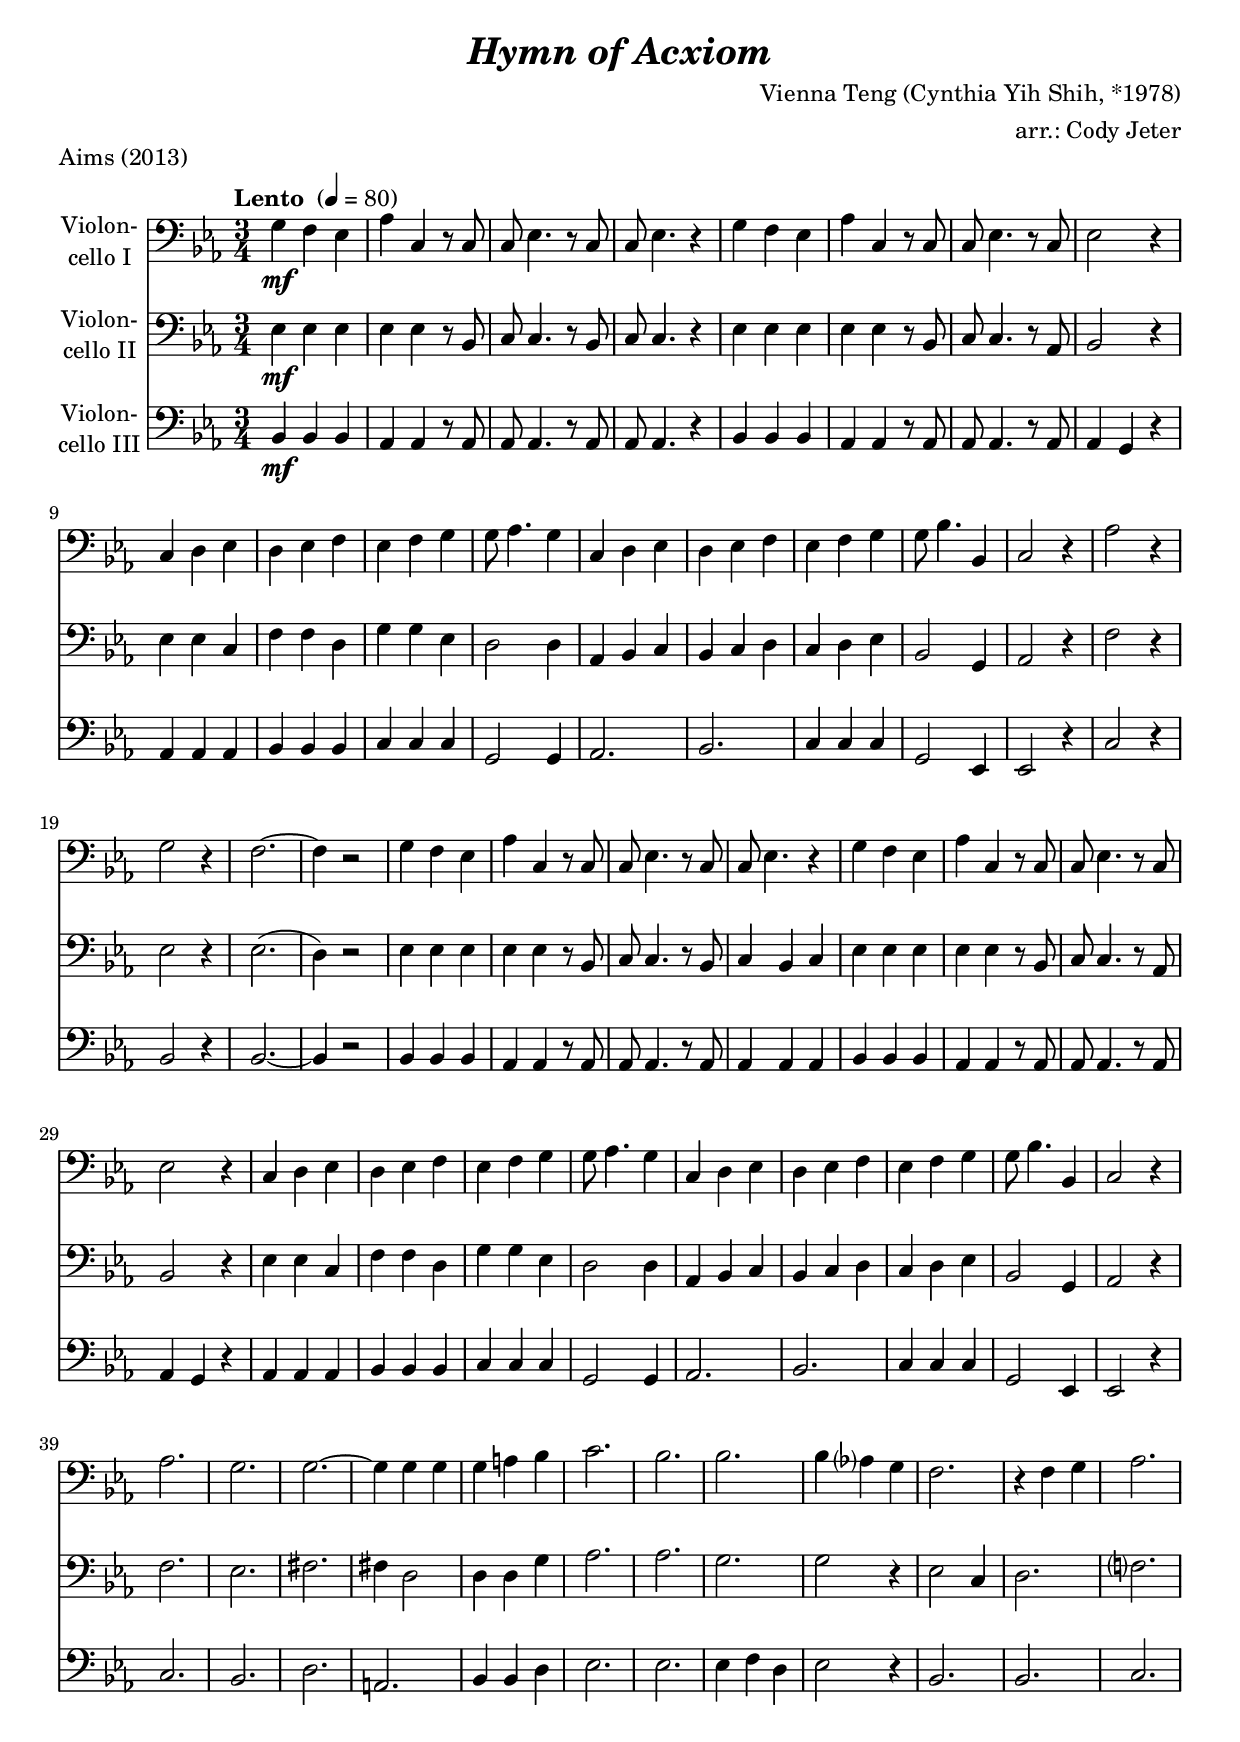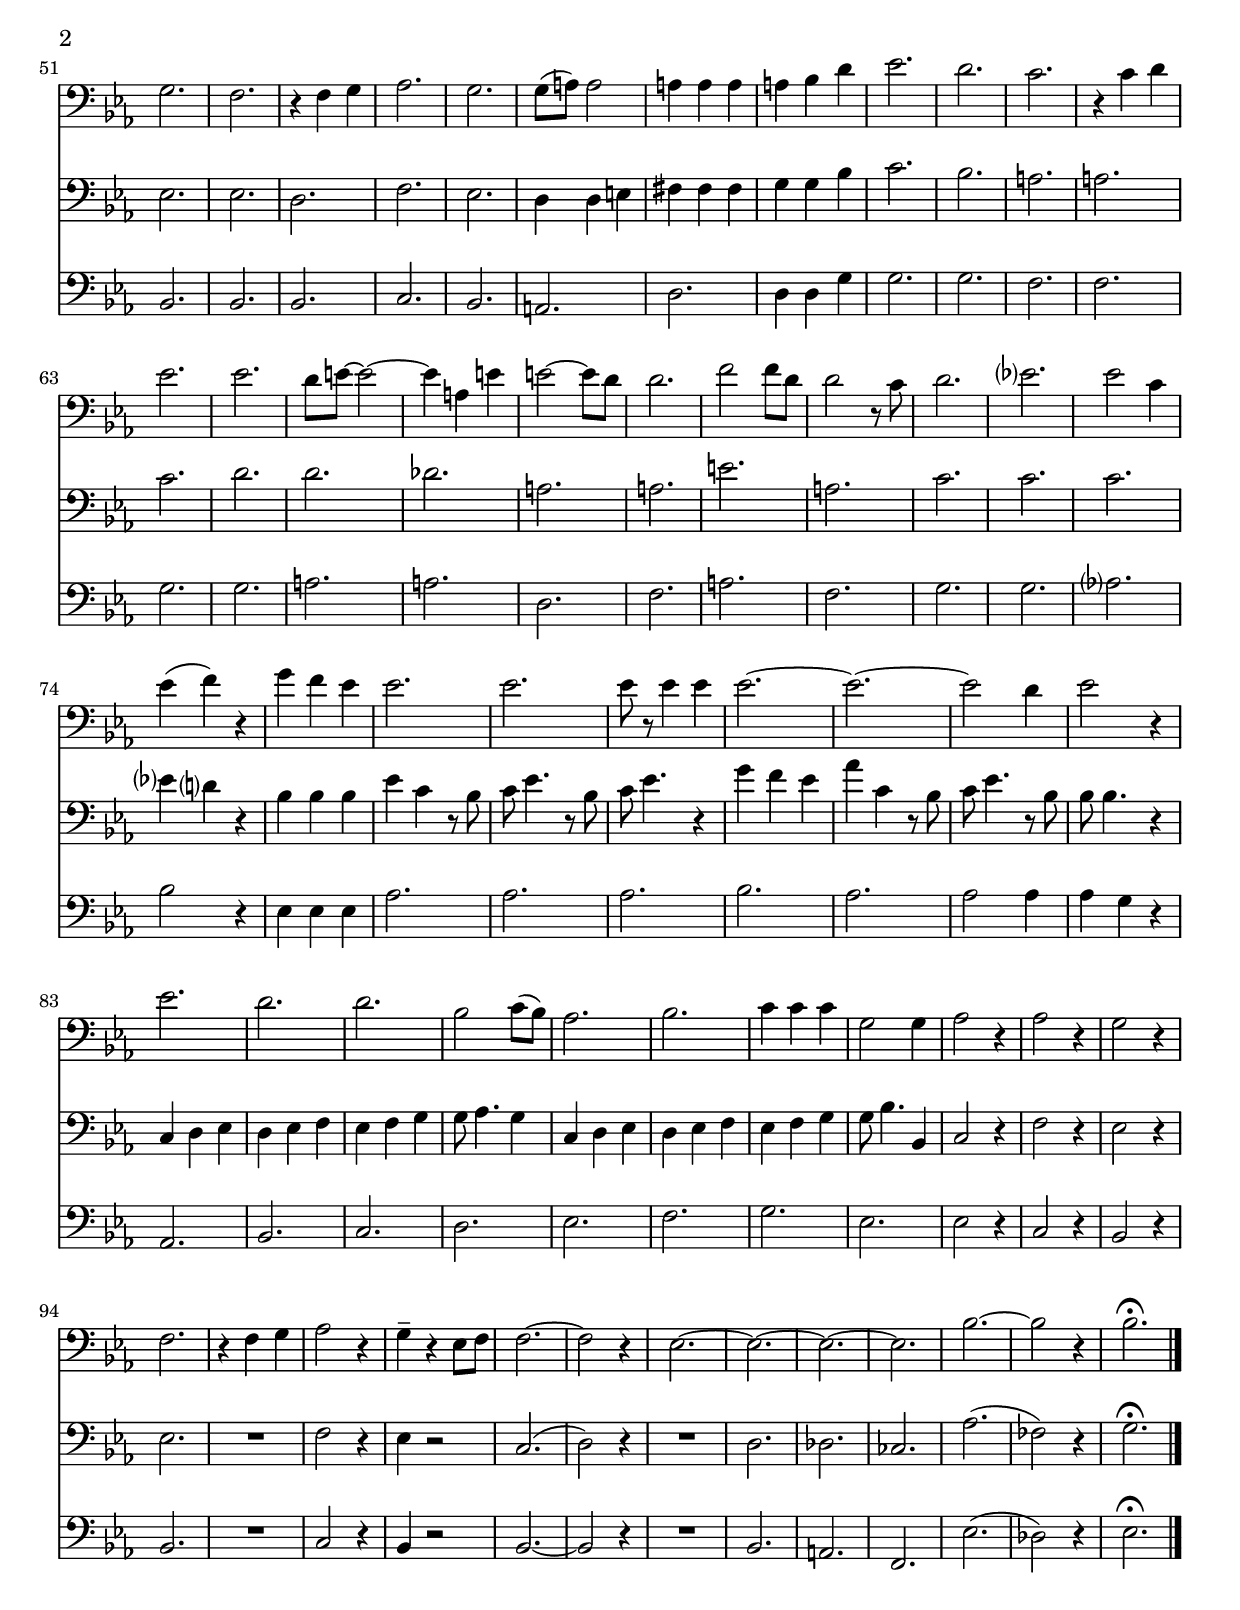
\version "2.18.2"
\include "deutsch.ly"

#(set-global-staff-size 20.25)

\header {
  title     = \markup \bold \italic "Hymn of Acxiom"
  composer  = "Vienna Teng (Cynthia Yih Shih, *1978)"
  arranger  = "arr.: Cody Jeter"
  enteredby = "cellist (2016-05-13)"
  piece     = "Aims (2013)"
}

voiceconsts = {
  \key g \major
  \time 3/4
  \clef "bass"
  \tempo "Lento " 4=80
%  \numericTimeSignature
%  \compressFullBarRests
  \set tupletSpannerDuration = #(ly:make-moment 1 4)
  % Set default beaming cor all staves
%  \set Timing.beamExceptions = #'()
%  \set Timing.baseMoment     = #(ly:make-moment 3 8)
%  \set Timing.beatStructure  = #'(1 1)
}

mist = "string ensemble 1"
%miba = "trombone"
mivc = "bassoon"
%mivc = "trombone"
mikl = "concertina"
miba = "electric bass (finger)"

pizz = \markup \italic "pizz."

va = \relative c' {
  \voiceconsts

  h4\mf a g
  c e, r8 e
  e g4. r8 e
  e g4. r4
  h a g
  c e, r8 e
  e g4. r8 e
  g2 r4

  e fis g
  fis g a
  g a h
  h8 c4. h4
  e, fis g
  fis g a
  g a h
  h8 d4. d,4
  e2 r4
  c'2 r4
  h2 r4

  a2.~
  a4 r2
  h4 a g
  c e, r8 e
  e g4. r8 e
  e g4. r4
  h a g
  c e, r8 e
  e g4. r8 e

  g2 r4
  e fis g
  fis g a
  g a h
  h8 c4. h4
  e, fis g
  fis g a
  g a h
  h8 d4. d,4
  e2 r4
  c'2.

  h
  h~
  h4 h h
  h cis d
  e2.
  d
  d
  d4 c? h
  a2.
  r4 a h
  c2.
  h

  a
  r4 a h
  c2.
  h
  h8( cis) cis2
  cis4 cis cis
  cis d fis
  g2.
  fis
  e
  r4 e fis

  g2.
  g
  fis8 gis~ gis2~
  gis4 cis, gis'
  gis2~ gis8 fis
  fis2.
  a2 a8 fis
  fis2 r8 e
  fis2.
  g?
  g2 e4

  g( a) r
  h a g
  g2.
  g
  g8 r g4 g
  g2.~
  g~
  g2 fis4

  g2 r4
  g2.
  fis
  fis
  d2 e8( d)
  c2.
  d
  e4 e e
  h2 h4
  c2 r4

  c2 r4
  h2 r4
  a2.
  r4 a h
  c2 r4
  h-- r g8 a
  a2.~
  a2 r4
  g2.~
  g~
  g~
  g
  d'~

  d2 r4
  d2.\fermata \bar "|."
}

vb = \relative c' {
  \voiceconsts

  g4\mf g g
  g g r8 d
  e e4. r8 d
  e e4. r4
  g g g
  g g r8 d
  e e4. r8 c
  d2 r4

  g g e
  a a fis
  h h g
  fis2 fis4
  c d e
  d e fis
  e fis g
  d2 h4
  c2 r4
  a'2 r4
  g2 r4

  g2.(
  fis4) r2
  g4 g g
  g g r8 d
  e e4. r8 d
  e4 d e
  g g g
  g g r8 d
  e e4. r8 c

  d2 r4
  g g e
  a a fis
  h h g
  fis2 fis4
  c d e
  d e fis
  e fis g
  d2 h4
  c2 r4
  a'2.

  g
  ais
  ais4 fis2
  fis4 fis h
  c2.
  c
  h
  h2 r4
  g2 e4
  fis2.
  a?
  g

  g
  fis
  a
  g
  fis4 fis gis
  ais ais ais
  h h d
  e2.
  d
  cis
  cis

  e
  fis
  fis f
  cis
  cis
  gis'
  cis,
  e
  e
  e

  g?4 fis? r
  d d d
  g e r8 d
  e g4.
  r8 d
  e g4. r4
  h a g
  c e, r8 d
  e g4. r8 d

  d d4. r4
  e, fis g
  fis g a
  g a h
  h8 c4. h4
  e, fis g
  fis g a
  g a h
  h8 d4. d,4
  e2 r4

  a2 r4
  g2 r4
  g2.
  R2.
  a2 r4
  g r2
  e2.(
  fis2) r4
  R2.
  fis2.
  f
  es
  c'(

  as2) r4
  h2.\fermata \bar "|."
}

vc = \relative c {
  \voiceconsts

  d4\mf d d
  c c r8 c
  c c4. r8 c
  c c4. r4
  d d d
  c c r8 c
  c c4. r8 c
  c4 h r

  c c c
  d d d
  e e e
  h2 h4
  c2.
  d
  e4 e e
  h2 g4
  g2 r4
  e'2 r4
  d2 r4

  d2.~
  d4 r2
  d4 d d
  c c r8 c
  c c4. r8 c
  c4 c c
  d d d
  c c r8 c
  c c4. r8 c

  c4 h r
  c c c
  d d d
  e e e
  h2 h4
  c2.
  d
  e4 e e
  h2 g4
  g2 r4
  e'2.

  d
  fis
  cis
  d4 d fis
  g2.
  g
  g4 a fis
  g2 r4
  d2.
  d
  e
  d

  d
  d
  e
  d
  cis
  fis
  fis4 fis h
  h2.
  h
  a
  a

  h
  h
  cis
  cis
  fis,
  a
  cis
  a
  h
  h
  c?

  d2 r4
  g, g g
  c2.
  c
  c
  d
  c
  c2 c4

  c h r
  c,2.
  d
  e
  fis
  g
  a
  h
  g
  g2 r4

  e2 r4
  d2 r4
  d2.
  R2.
  e2 r4
  d r2
  d2.~
  d2 r4
  R2.
  d2.
  cis
  a
  g'(

  f2) r4
  g2.\fermata \bar "|."
}


music = <<
      \new Staff {
        \set Staff.midiInstrument = \mivc
        \set Staff.instrumentName = \markup \center-column { "Violon-" "cello I" }
        \transpose g es { \va }
      }

      \new Staff {
        \set Staff.midiInstrument = \mivc
        \set Staff.instrumentName = \markup \center-column { "Violon-" "cello II" }
        \transpose g es { \vb }
      }

      \new Staff {
        \set Staff.midiInstrument = \mivc
        \set Staff.instrumentName = \markup \center-column { "Violon-" "cello III" }
        \transpose g es { \vc }
      }
>>

\book {
  \score {
   \music
    \layout {}
  }

  \score {
    \unfoldRepeats \music

    \midi {
      \context {
        \Score
      }
    }
  }
}
